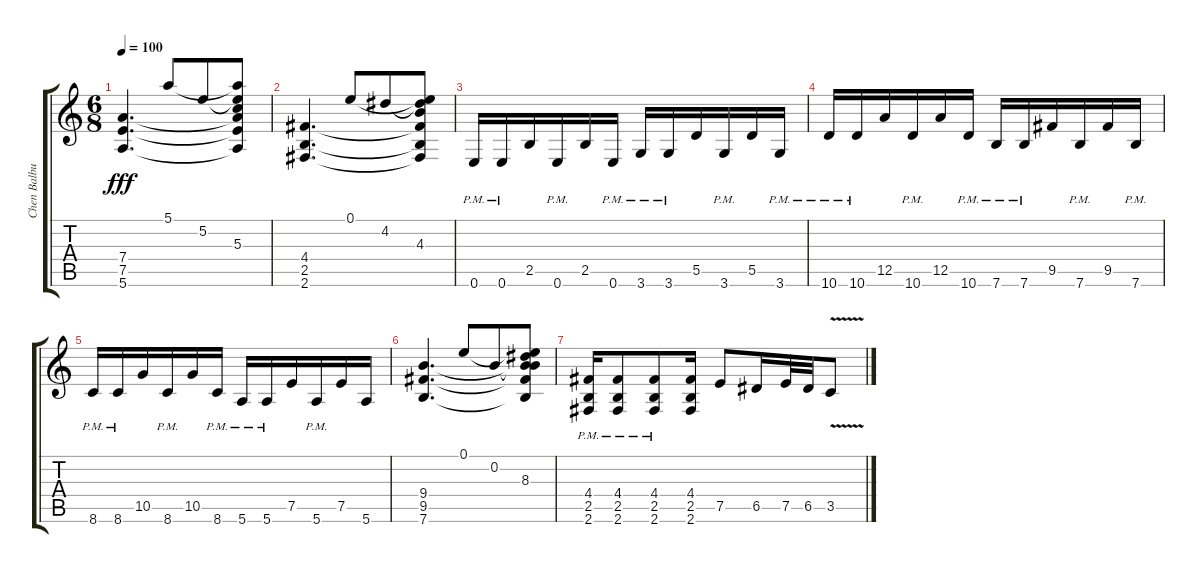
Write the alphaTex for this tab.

\track ("Chen Balbus" "Chen Balbu") {instrument distortionguitar}
\staff {score tabs}
\tuning (E4 B3 G3 D3 A2 E2) {hide}
\ts (6 8)
\tempo 100
\clef g2
\ks c
(7.4 7.5 5.6).4{d dy fff} 5.1.8 5.2.8 (5.1{t} 5.2{t} 5.3 7.4{t} 7.5{t} 5.6{t}).8 |
(4.4 2.5 2.6).4{d} 0.1.8 4.2.8 (0.1{t} 4.2{t} 4.3 4.4{t} 2.5{t} 2.6{t}).8 |
0.6{pm}.16 0.6{pm}.16 2.5.16 0.6{pm}.16 2.5.16 0.6{pm}.16 3.6{pm}.16 3.6{pm}.16 5.5.16 3.6{pm}.16 5.5.16 3.6{pm}.16 |
10.6{pm}.16 10.6{pm}.16 12.5.16 10.6{pm}.16 12.5.16 10.6{pm}.16 7.6{pm}.16 7.6{pm}.16 9.5.16 7.6{pm}.16 9.5.16 7.6{pm}.16 |
8.6{pm}.16 8.6{pm}.16 10.5.16 8.6{pm}.16 10.5.16 8.6{pm}.16 5.6{pm}.16 5.6{pm}.16 7.5.16 5.6{pm}.16 7.5.16 5.6.16 |
(9.4 9.5 7.6).4{d} 0.1.8 0.2.8 (0.1{t} 0.2{t} 8.3 9.4{t} 9.5{t} 7.6{t}).8 |
(4.4{pm} 2.5{pm} 2.6{pm}).16 (4.4{pm} 2.5{pm} 2.6{pm}).8 (4.4{pm} 2.5{pm} 2.6{pm}).8 (4.4 2.5 2.6).16 7.5.8 6.5.16 7.5.32 6.5.32 3.5{v}.8
